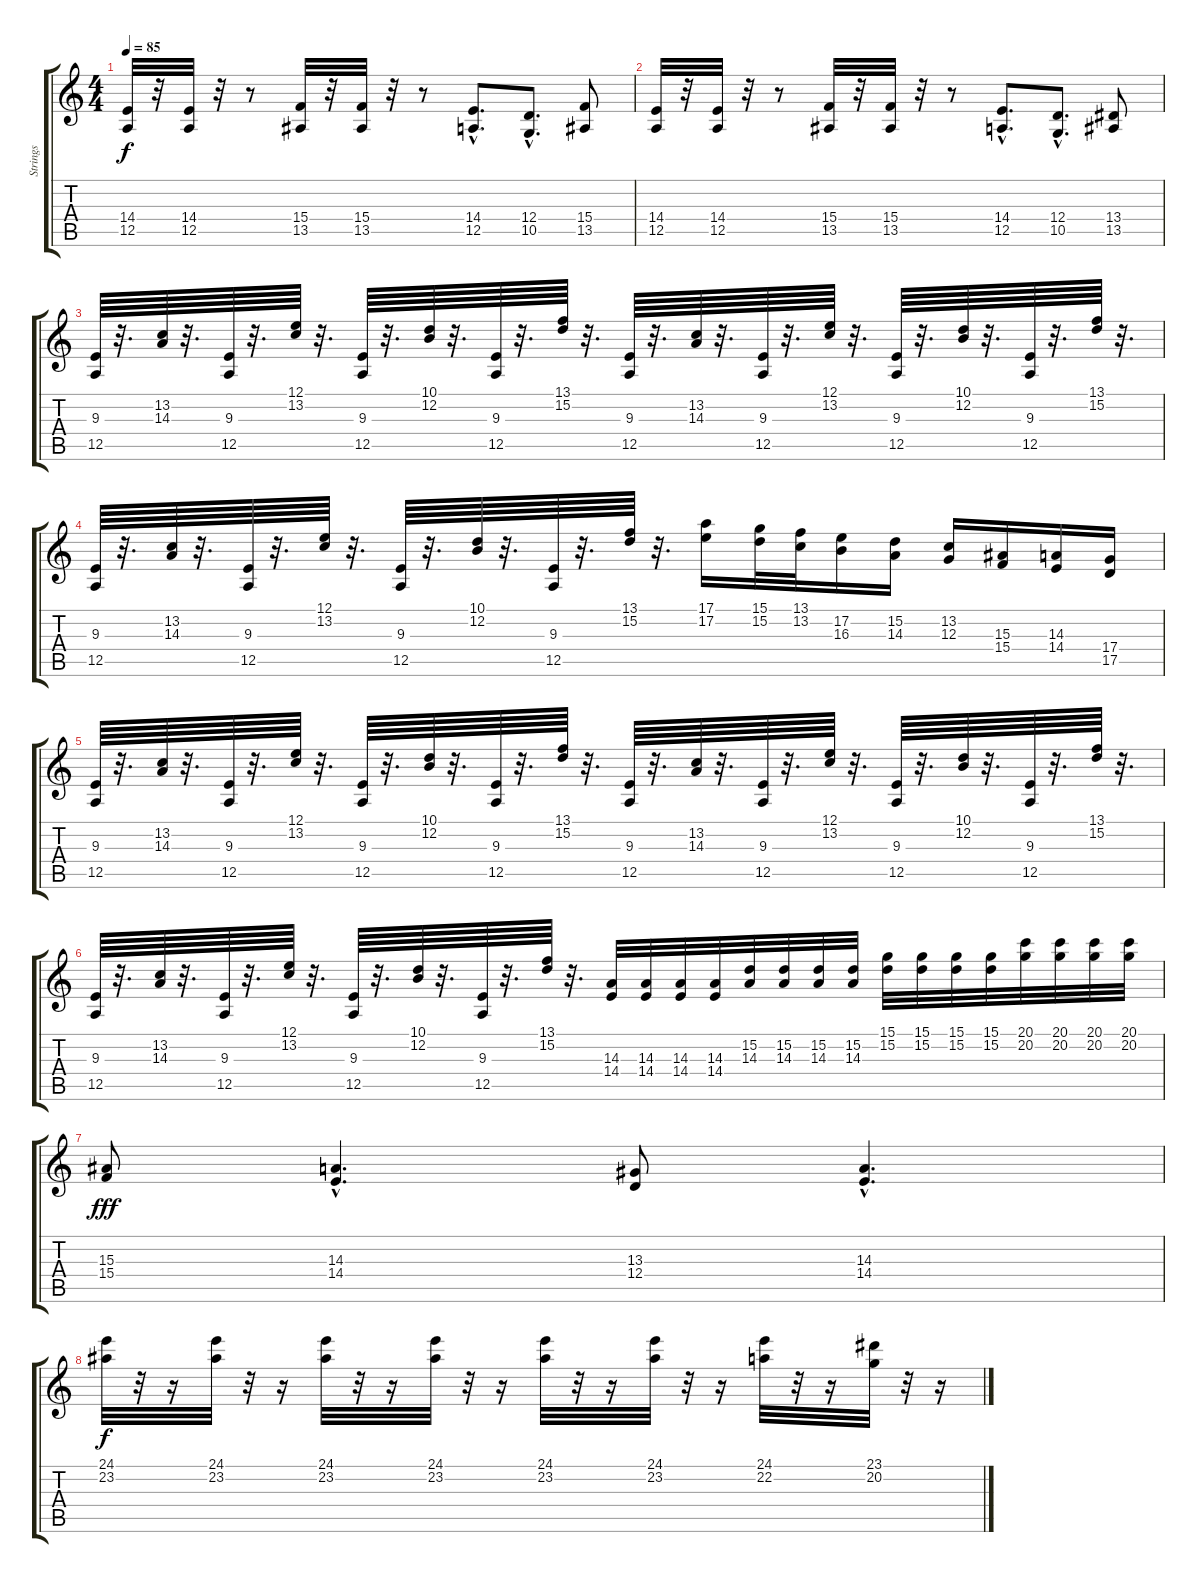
\track ("Strings" "Strings") {instrument stringensemble1}
\staff {score tabs}
\tuning (E4 B3 G3 D3 A2 E2) {hide}
\ts (4 4)
\tempo 85
\clef g2
\ks c
(14.4 12.5).32{dy f volume 12} r.32 (14.4 12.5).32 r.32 r.8 (15.4 13.5).32 r.32 (15.4 13.5).32 r.32 r.8 (14.4{hac} 12.5{hac}).8{d volume 15} (12.4{hac} 10.5{hac}).8{d} (15.4 13.5).8 |
(14.4 12.5).32{volume 12} r.32 (14.4 12.5).32 r.32 r.8 (15.4 13.5).32 r.32 (15.4 13.5).32 r.32 r.8 (14.4{hac} 12.5{hac}).8{d volume 15} (12.4{hac} 10.5{hac}).8{d} (13.4 13.5).8 |
\section ("" "")
(9.3 12.5).64{volume 6 instrument pizzicatostrings} r.32{d} (13.2 14.3).64 r.32{d} (9.3 12.5).64 r.32{d} (12.1 13.2).64 r.32{d} (9.3 12.5).64 r.32{d} (10.1 12.2).64 r.32{d} (9.3 12.5).64 r.32{d} (13.1 15.2).64 r.32{d} (9.3 12.5).64 r.32{d} (13.2 14.3).64 r.32{d} (9.3 12.5).64 r.32{d} (12.1 13.2).64 r.32{d} (9.3 12.5).64 r.32{d} (10.1 12.2).64 r.32{d} (9.3 12.5).64 r.32{d} (13.1 15.2).64 r.32{d} |
(9.3 12.5).64 r.32{d} (13.2 14.3).64 r.32{d} (9.3 12.5).64 r.32{d} (12.1 13.2).64 r.32{d} (9.3 12.5).64 r.32{d} (10.1 12.2).64 r.32{d} (9.3 12.5).64 r.32{d} (13.1 15.2).64 r.32{d} (17.1 17.2).16{volume 14 balance 8 instrument stringensemble1} (15.1 15.2).32 (13.1 13.2).32 (17.2 16.3).16 (15.2 14.3).16 (13.2 12.3).16 (15.3 15.4).16 (14.3 14.4).16 (17.4 17.5).16 |
(9.3 12.5).64{volume 6 balance 0 instrument pizzicatostrings} r.32{d} (13.2 14.3).64 r.32{d} (9.3 12.5).64 r.32{d} (12.1 13.2).64 r.32{d} (9.3 12.5).64 r.32{d} (10.1 12.2).64 r.32{d} (9.3 12.5).64 r.32{d} (13.1 15.2).64 r.32{d} (9.3 12.5).64 r.32{d} (13.2 14.3).64 r.32{d} (9.3 12.5).64 r.32{d} (12.1 13.2).64 r.32{d} (9.3 12.5).64 r.32{d} (10.1 12.2).64 r.32{d} (9.3 12.5).64 r.32{d} (13.1 15.2).64 r.32{d} |
(9.3 12.5).64 r.32{d} (13.2 14.3).64 r.32{d} (9.3 12.5).64 r.32{d} (12.1 13.2).64 r.32{d} (9.3 12.5).64 r.32{d} (10.1 12.2).64 r.32{d} (9.3 12.5).64 r.32{d} (13.1 15.2).64 r.32{d} (14.3 14.4).32{volume 14 balance 8 instrument stringensemble1} (14.3 14.4).32 (14.3 14.4).32 (14.3 14.4).32 (15.2 14.3).32 (15.2 14.3).32 (15.2 14.3).32 (15.2 14.3).32 (15.1 15.2).32 (15.1 15.2).32 (15.1 15.2).32 (15.1 15.2).32 (20.1 20.2).32 (20.1 20.2).32 (20.1 20.2).32 (20.1 20.2).32 |
\section ("" "")
(15.3 15.4).8{dy fff volume 12} (14.3{hac} 14.4{hac}).4{d} (13.3 12.4).8 (14.3{hac} 14.4{hac}).4{d} |
(24.1 23.2).32{dy f} r.32 r.16 (24.1 23.2).32 r.32 r.16 (24.1 23.2).32 r.32 r.16 (24.1 23.2).32 r.32 r.16 (24.1 23.2).32 r.32 r.16 (24.1 23.2).32 r.32 r.16 (24.1 22.2).32 r.32 r.16 (23.1 20.2).32 r.32 r.16
